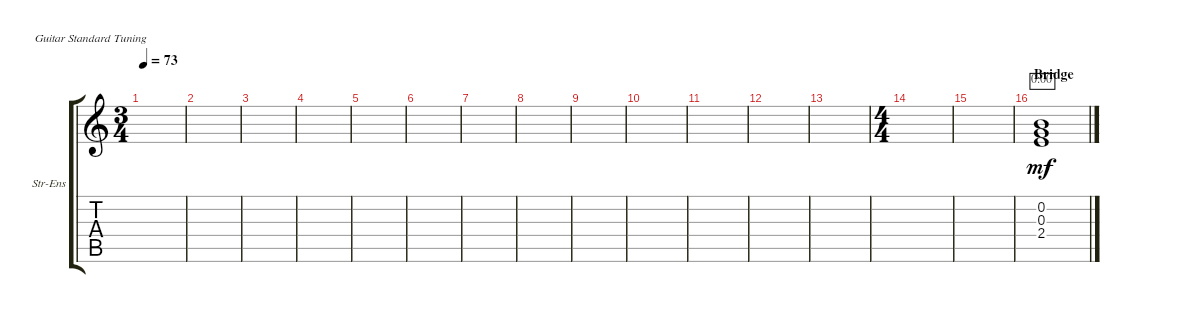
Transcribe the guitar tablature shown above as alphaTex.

\defaultSystemsLayout 4
\bracketExtendMode groupsimilarinstruments
\firstSystemTrackNameOrientation horizontal
\otherSystemsTrackNameOrientation horizontal
\track ("String Ensemble" "Str-Ens") {instrument electricguitarclean}
\staff {score tabs}
\tuning (E4 B3 G3 D3 A2 E2)
\ts (3 4)
\tempo 73
\clef g2
\ks c
|
|
|
|
|
|
|
|
|
|
|
|
|
\ts (4 4)
|
|
\section ("" "Bridge")
(2.4 0.3 0.2).1{dy mf timer}
